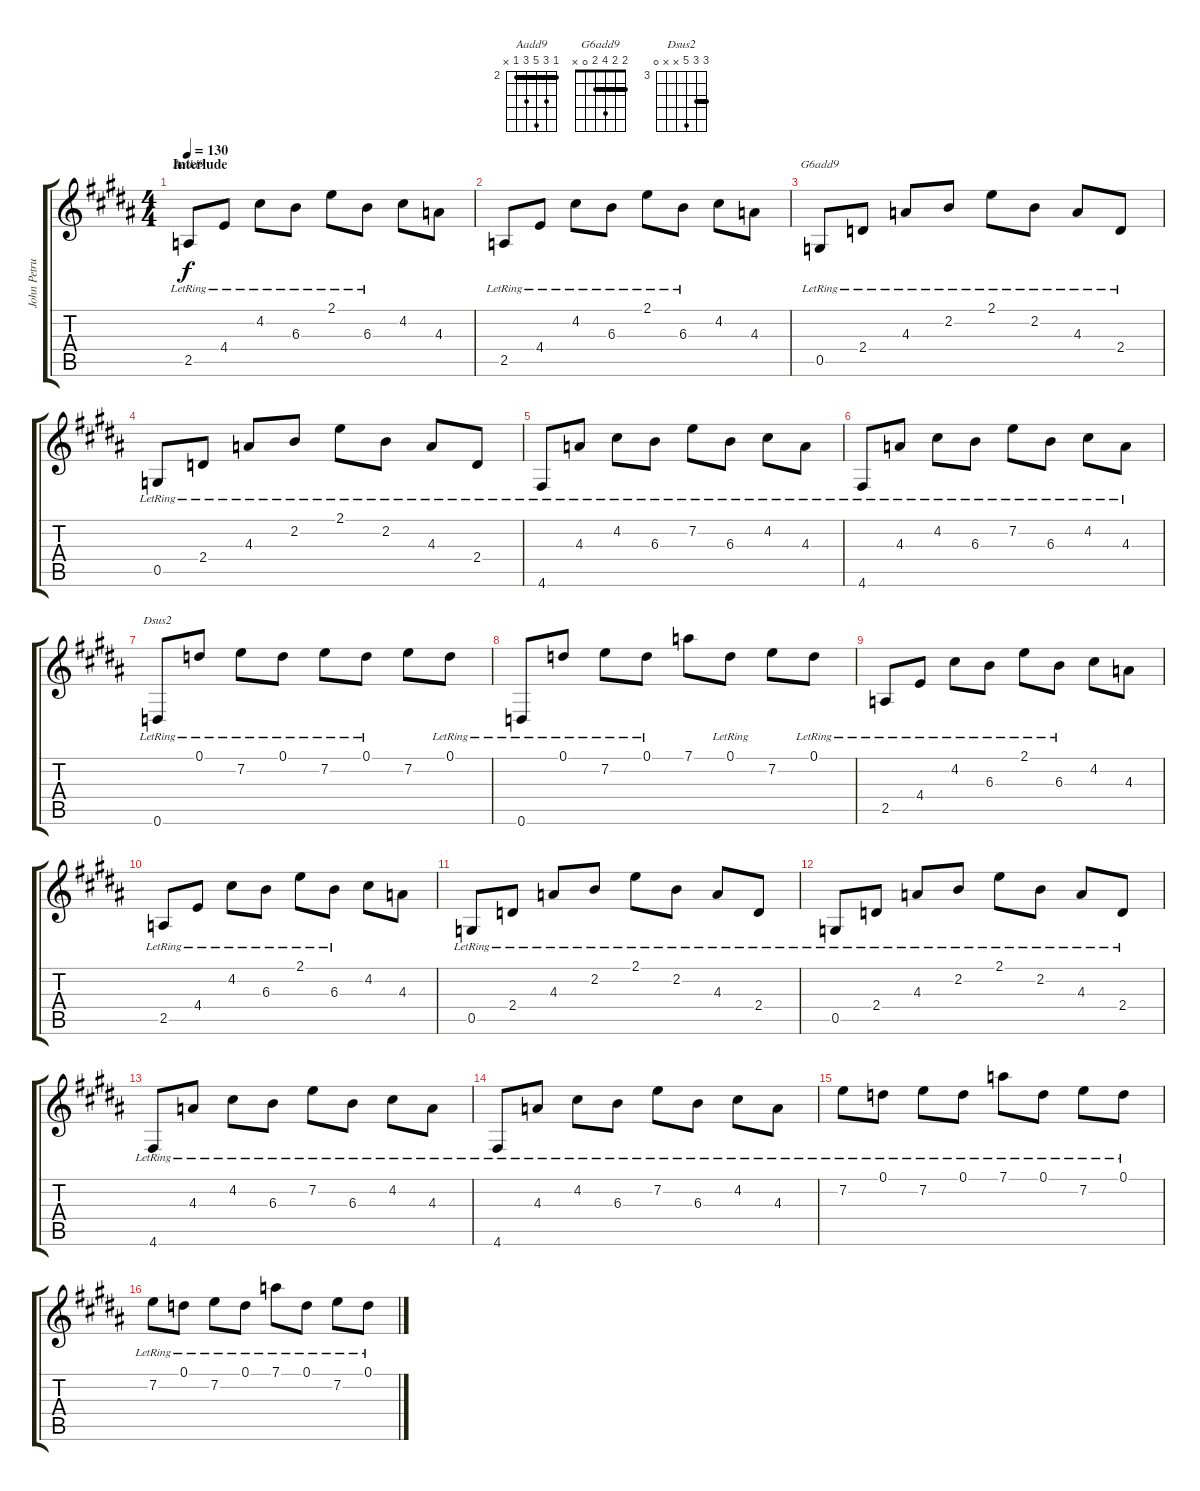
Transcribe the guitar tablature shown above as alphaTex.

\track ("John Petrucci" "John Petru") {instrument overdrivenguitar}
\staff {score tabs}
\tuning (D4 A3 F3 C3 G2 D2) {hide}
\chord ("Aadd9" 2 4 6 4 2 x) {firstfret 2 barre 2}
\chord ("G6add9" 2 2 4 2 0 x) {barre 2}
\chord ("Dsus2" 5 5 7 x x 0) {firstfret 3 barre 5}
\ts (4 4)
\section ("" "Interlude")
\tempo 130
\clef g2
\ks g#minor
2.5{lr}.8{ch "Aadd9" dy f volume 8} 4.4{lr}.8 4.2{lr}.8 6.3{lr}.8 2.1{lr}.8 6.3{lr}.8 4.2.8 4.3.8 |
2.5{lr}.8{volume 8} 4.4{lr}.8 4.2{lr}.8 6.3{lr}.8 2.1{lr}.8 6.3{lr}.8 4.2.8 4.3.8 |
0.5{lr}.8{ch "G6add9"} 2.4{lr}.8 4.3{lr}.8 2.2{lr}.8 2.1{lr}.8 2.2{lr}.8 4.3{lr}.8 2.4{lr}.8 |
0.5{lr}.8 2.4{lr}.8 4.3{lr}.8 2.2{lr}.8 2.1{lr}.8 2.2{lr}.8 4.3{lr}.8 2.4{lr}.8 |
4.6{lr}.8 4.3{lr}.8 4.2{lr}.8 6.3{lr}.8 7.2{lr}.8 6.3{lr}.8 4.2{lr}.8 4.3{lr}.8 |
4.6{lr}.8 4.3{lr}.8 4.2{lr}.8 6.3{lr}.8 7.2{lr}.8 6.3{lr}.8 4.2{lr}.8 4.3{lr}.8 |
0.6{lr}.8{ch "Dsus2"} 0.1{lr}.8 7.2{lr}.8 0.1{lr}.8 7.2{lr}.8 0.1{lr}.8 7.2.8 0.1{lr}.8 |
0.6{lr}.8 0.1{lr}.8 7.2{lr}.8 0.1{lr}.8 7.1.8 0.1{lr}.8 7.2.8 0.1{lr}.8 |
2.5{lr}.8 4.4{lr}.8 4.2{lr}.8 6.3{lr}.8 2.1{lr}.8 6.3{lr}.8 4.2.8 4.3.8 |
2.5{lr}.8{volume 8} 4.4{lr}.8 4.2{lr}.8 6.3{lr}.8 2.1{lr}.8 6.3{lr}.8 4.2.8 4.3.8 |
0.5{lr}.8 2.4{lr}.8 4.3{lr}.8 2.2{lr}.8 2.1{lr}.8 2.2{lr}.8 4.3{lr}.8 2.4{lr}.8 |
0.5{lr}.8 2.4{lr}.8 4.3{lr}.8 2.2{lr}.8 2.1{lr}.8 2.2{lr}.8 4.3{lr}.8 2.4{lr}.8 |
4.6{lr}.8 4.3{lr}.8 4.2{lr}.8 6.3{lr}.8 7.2{lr}.8 6.3{lr}.8 4.2{lr}.8 4.3{lr}.8 |
4.6{lr}.8 4.3{lr}.8 4.2{lr}.8 6.3{lr}.8 7.2{lr}.8 6.3{lr}.8 4.2{lr}.8 4.3{lr}.8 |
7.2{lr}.8 0.1{lr}.8 7.2{lr}.8 0.1{lr}.8 7.1{lr}.8 0.1{lr}.8 7.2{lr}.8 0.1{lr}.8 |
7.2{lr}.8 0.1{lr}.8 7.2{lr}.8 0.1{lr}.8 7.1{lr}.8 0.1{lr}.8 7.2{lr}.8 0.1{lr}.8
